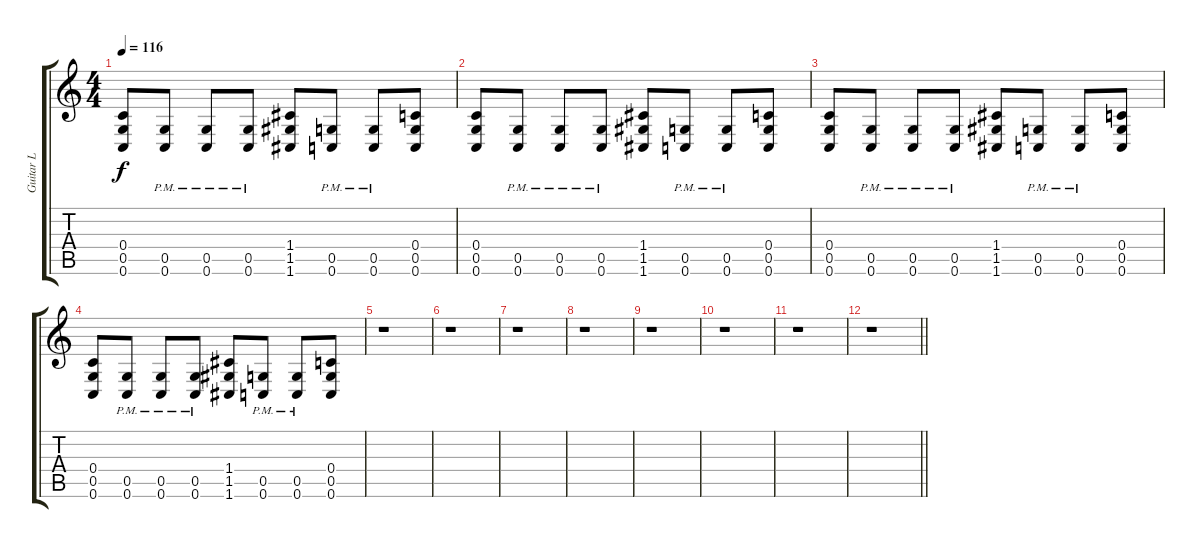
\track ("Guitar L" "Guitar L") {instrument distortionguitar}
\staff {score tabs}
\tuning (D4 A3 F3 C3 G2 C2) {hide}
\ts (4 4)
\tempo 116
\clef g2
\ks c
(0.4 0.5 0.6).8{dy f} (0.5{pm} 0.6{pm}).8 (0.5{pm} 0.6{pm}).8 (0.5{pm} 0.6{pm}).8 (1.4 1.5 1.6).8 (0.5{pm} 0.6{pm}).8 (0.5{pm} 0.6{pm}).8 (0.4 0.5 0.6).8 |
(0.4 0.5 0.6).8 (0.5{pm} 0.6{pm}).8 (0.5{pm} 0.6{pm}).8 (0.5{pm} 0.6{pm}).8 (1.4 1.5 1.6).8 (0.5{pm} 0.6{pm}).8 (0.5{pm} 0.6{pm}).8 (0.4 0.5 0.6).8 |
(0.4 0.5 0.6).8 (0.5{pm} 0.6{pm}).8 (0.5{pm} 0.6{pm}).8 (0.5{pm} 0.6{pm}).8 (1.4 1.5 1.6).8 (0.5{pm} 0.6{pm}).8 (0.5{pm} 0.6{pm}).8 (0.4 0.5 0.6).8 |
(0.4 0.5 0.6).8 (0.5{pm} 0.6{pm}).8 (0.5{pm} 0.6{pm}).8 (0.5{pm} 0.6{pm}).8 (1.4 1.5 1.6).8 (0.5{pm} 0.6{pm}).8 (0.5{pm} 0.6{pm}).8 (0.4 0.5 0.6).8 |
r.1 |
r.1 |
r.1 |
r.1 |
r.1 |
r.1 |
r.1 |
\barLineRight lightlight
r.1
